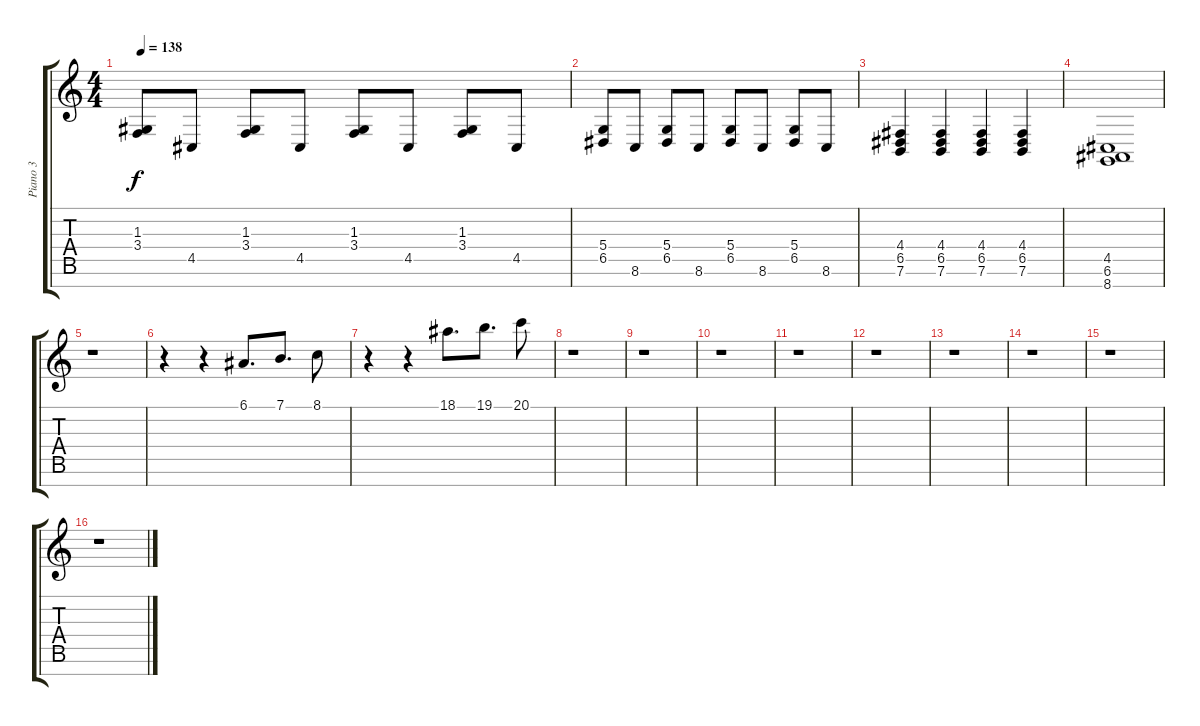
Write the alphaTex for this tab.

\track ("Piano 3" "Piano 3") {instrument acousticgrandpiano}
\staff {score tabs}
\tuning (E4 B3 G3 D3 A2 E2 B1) {hide}
\ts (4 4)
\tempo 138
\clef g2
\ks c
(1.3 3.4).8{dy f} 4.5.8 (1.3 3.4).8 4.5.8 (1.3 3.4).8 4.5.8 (1.3 3.4).8 4.5.8 |
(5.4 6.5).8 8.6.8 (5.4 6.5).8 8.6.8 (5.4 6.5).8 8.6.8 (5.4 6.5).8 8.6.8 |
(4.4 6.5 7.6).4 (4.4 6.5 7.6).4 (4.4 6.5 7.6).4 (4.4 6.5 7.6).4 |
(4.5 6.6 8.7).1 |
r.1 |
r.4 r.4 6.1.8{d} 7.1.8{d} 8.1.8 |
r.4 r.4 18.1.8{d} 19.1.8{d} 20.1.8 |
r.1 |
r.1 |
r.1 |
r.1 |
r.1 |
r.1 |
r.1 |
r.1 |
r.1
